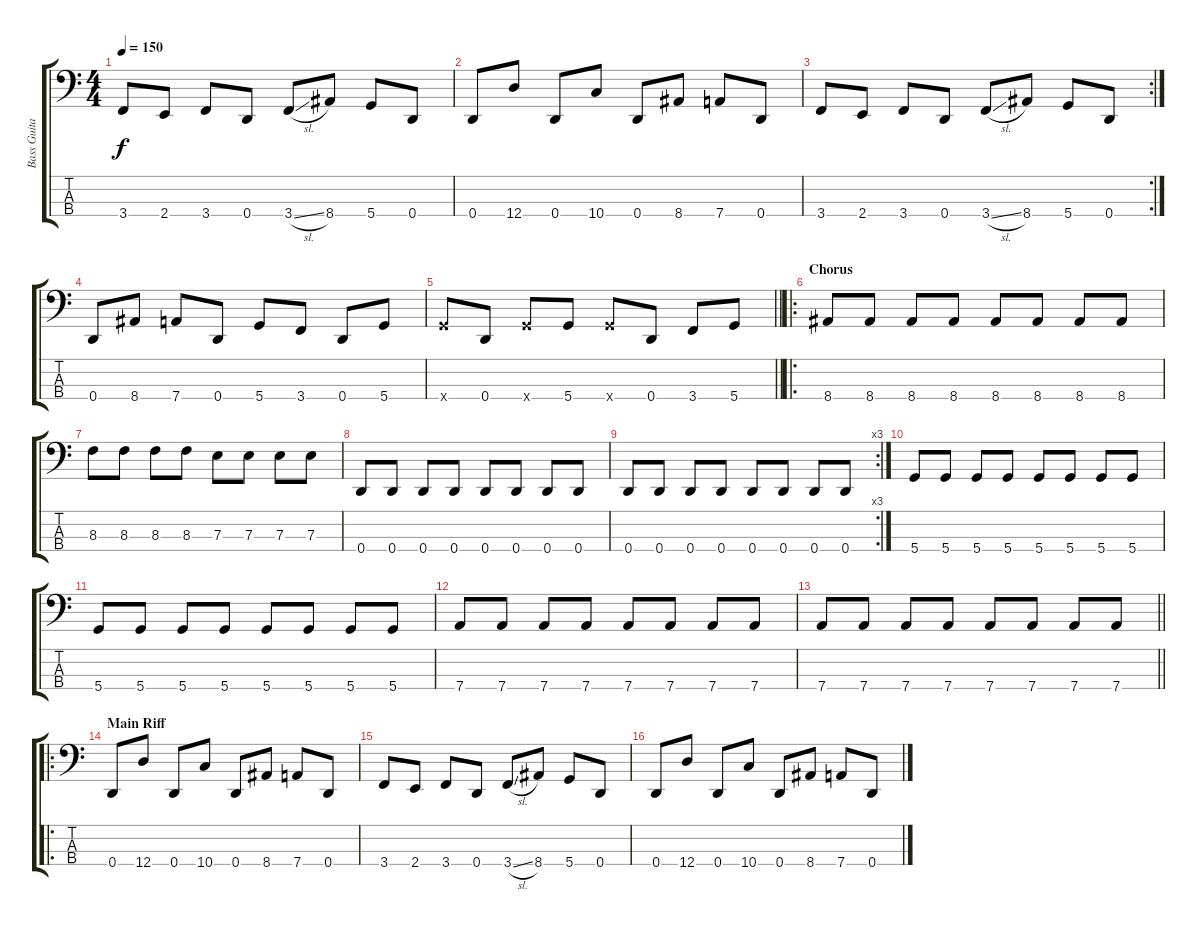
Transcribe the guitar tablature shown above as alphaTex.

\track ("Bass Guitar" "Bass Guita") {instrument electricbassfinger}
\staff {score tabs}
\tuning (G2 D2 A1 D1) {hide}
\ts (4 4)
\tempo 150
\clef f4
\ks c
3.4.8{dy f} 2.4.8 3.4.8 0.4.8 3.4{sl}.8 8.4.8 5.4.8 0.4.8 |
0.4.8 12.4.8 0.4.8 10.4.8 0.4.8 8.4.8 7.4.8 0.4.8 |
\rc 2
3.4.8 2.4.8 3.4.8 0.4.8 3.4{sl}.8 8.4.8 5.4.8 0.4.8 |
0.4.8 8.4.8 7.4.8 0.4.8 5.4.8 3.4.8 0.4.8 5.4.8 |
\barLineRight lightlight
5.4{x}.8 0.4.8 5.4{x}.8 5.4.8 5.4{x}.8 0.4.8 3.4.8 5.4.8 |
\ro
\section ("" "Chorus")
8.4.8 8.4.8 8.4.8 8.4.8 8.4.8 8.4.8 8.4.8 8.4.8 |
8.3.8 8.3.8 8.3.8 8.3.8 7.3.8 7.3.8 7.3.8 7.3.8 |
0.4.8 0.4.8 0.4.8 0.4.8 0.4.8 0.4.8 0.4.8 0.4.8 |
\rc 3
0.4.8 0.4.8 0.4.8 0.4.8 0.4.8 0.4.8 0.4.8 0.4.8 |
5.4.8 5.4.8 5.4.8 5.4.8 5.4.8 5.4.8 5.4.8 5.4.8 |
5.4.8 5.4.8 5.4.8 5.4.8 5.4.8 5.4.8 5.4.8 5.4.8 |
7.4.8 7.4.8 7.4.8 7.4.8 7.4.8 7.4.8 7.4.8 7.4.8 |
\barLineRight lightlight
7.4.8 7.4.8 7.4.8 7.4.8 7.4.8 7.4.8 7.4.8 7.4.8 |
\ro
\section ("" "Main Riff")
0.4.8 12.4.8 0.4.8 10.4.8 0.4.8 8.4.8 7.4.8 0.4.8 |
3.4.8 2.4.8 3.4.8 0.4.8 3.4{sl}.8 8.4.8 5.4.8 0.4.8 |
0.4.8 12.4.8 0.4.8 10.4.8 0.4.8 8.4.8 7.4.8 0.4.8
